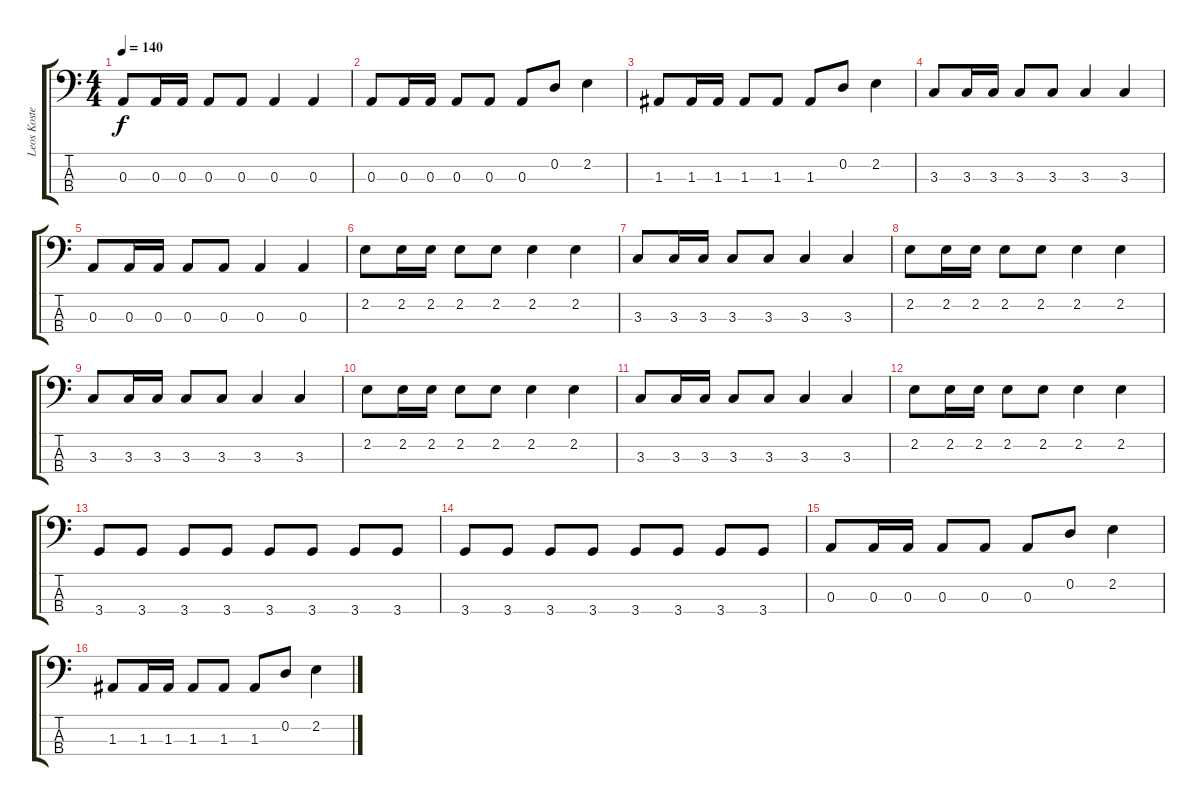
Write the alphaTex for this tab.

\track ("Leos Kostelecky" "Leos Koste") {instrument electricbassfinger}
\staff {score tabs}
\tuning (G2 D2 A1 E1) {hide}
\ts (4 4)
\tempo 140
\clef f4
\ks c
0.3.8{dy f} 0.3.16 0.3.16 0.3.8 0.3.8 0.3.4 0.3.4 |
0.3.8 0.3.16 0.3.16 0.3.8 0.3.8 0.3.8 0.2.8 2.2.4 |
1.3.8 1.3.16 1.3.16 1.3.8 1.3.8 1.3.8 0.2.8 2.2.4 |
3.3.8 3.3.16 3.3.16 3.3.8 3.3.8 3.3.4 3.3.4 |
0.3.8 0.3.16 0.3.16 0.3.8 0.3.8 0.3.4 0.3.4 |
2.2.8 2.2.16 2.2.16 2.2.8 2.2.8 2.2.4 2.2.4 |
3.3.8 3.3.16 3.3.16 3.3.8 3.3.8 3.3.4 3.3.4 |
2.2.8 2.2.16 2.2.16 2.2.8 2.2.8 2.2.4 2.2.4 |
3.3.8 3.3.16 3.3.16 3.3.8 3.3.8 3.3.4 3.3.4 |
2.2.8 2.2.16 2.2.16 2.2.8 2.2.8 2.2.4 2.2.4 |
3.3.8 3.3.16 3.3.16 3.3.8 3.3.8 3.3.4 3.3.4 |
2.2.8 2.2.16 2.2.16 2.2.8 2.2.8 2.2.4 2.2.4 |
3.4.8 3.4.8 3.4.8 3.4.8 3.4.8 3.4.8 3.4.8 3.4.8 |
3.4.8 3.4.8 3.4.8 3.4.8 3.4.8 3.4.8 3.4.8 3.4.8 |
0.3.8 0.3.16 0.3.16 0.3.8 0.3.8 0.3.8 0.2.8 2.2.4 |
1.3.8 1.3.16 1.3.16 1.3.8 1.3.8 1.3.8 0.2.8 2.2.4
